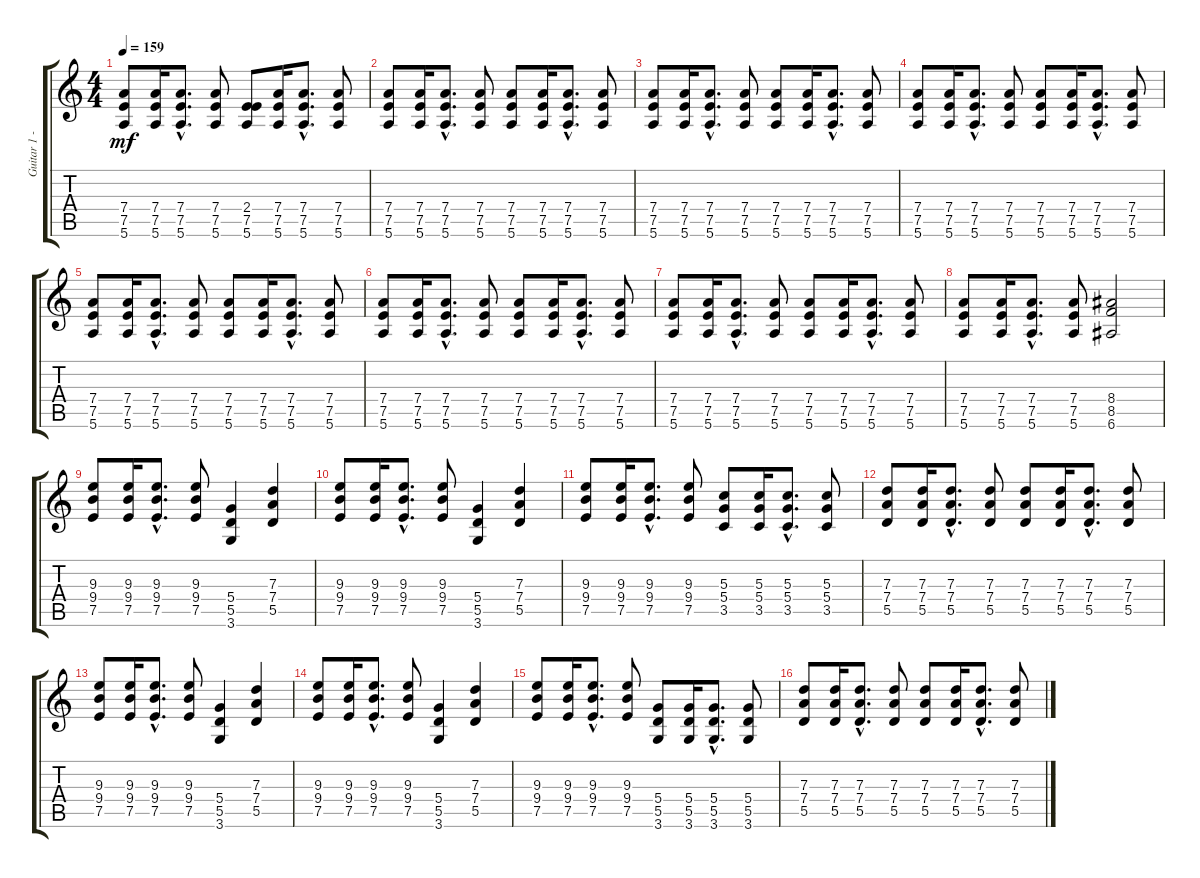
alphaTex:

\track ("Guitar 1 - Brett Gurewitz" "Guitar 1 -") {instrument distortionguitar}
\staff {score tabs}
\tuning (E4 B3 G3 D3 A2 E2) {hide}
\ts (4 4)
\tempo 159
\clef g2
\ks c
(7.4 7.5 5.6).8{dy mf instrument distortionguitar} (7.4 7.5 5.6).16 (7.4{hac} 7.5{hac} 5.6{hac}).8{d} (7.4 7.5 5.6).8 (2.4 7.5 5.6).8 (7.4 7.5 5.6).16 (7.4{hac} 7.5{hac} 5.6{hac}).8{d} (7.4 7.5 5.6).8 |
(7.4 7.5 5.6).8 (7.4 7.5 5.6).16 (7.4{hac} 7.5{hac} 5.6{hac}).8{d} (7.4 7.5 5.6).8 (7.4 7.5 5.6).8 (7.4 7.5 5.6).16 (7.4{hac} 7.5{hac} 5.6{hac}).8{d} (7.4 7.5 5.6).8 |
(7.4 7.5 5.6).8 (7.4 7.5 5.6).16 (7.4{hac} 7.5{hac} 5.6{hac}).8{d} (7.4 7.5 5.6).8 (7.4 7.5 5.6).8 (7.4 7.5 5.6).16 (7.4{hac} 7.5{hac} 5.6{hac}).8{d} (7.4 7.5 5.6).8 |
(7.4 7.5 5.6).8 (7.4 7.5 5.6).16 (7.4{hac} 7.5{hac} 5.6{hac}).8{d} (7.4 7.5 5.6).8 (7.4 7.5 5.6).8 (7.4 7.5 5.6).16 (7.4{hac} 7.5{hac} 5.6{hac}).8{d} (7.4 7.5 5.6).8 |
(7.4 7.5 5.6).8 (7.4 7.5 5.6).16 (7.4{hac} 7.5{hac} 5.6{hac}).8{d} (7.4 7.5 5.6).8 (7.4 7.5 5.6).8 (7.4 7.5 5.6).16 (7.4{hac} 7.5{hac} 5.6{hac}).8{d} (7.4 7.5 5.6).8 |
(7.4 7.5 5.6).8 (7.4 7.5 5.6).16 (7.4{hac} 7.5{hac} 5.6{hac}).8{d} (7.4 7.5 5.6).8 (7.4 7.5 5.6).8 (7.4 7.5 5.6).16 (7.4{hac} 7.5{hac} 5.6{hac}).8{d} (7.4 7.5 5.6).8 |
(7.4 7.5 5.6).8 (7.4 7.5 5.6).16 (7.4{hac} 7.5{hac} 5.6{hac}).8{d} (7.4 7.5 5.6).8 (7.4 7.5 5.6).8 (7.4 7.5 5.6).16 (7.4{hac} 7.5{hac} 5.6{hac}).8{d} (7.4 7.5 5.6).8 |
(7.4 7.5 5.6).8 (7.4 7.5 5.6).16 (7.4{hac} 7.5{hac} 5.6{hac}).8{d} (7.4 7.5 5.6).8 (8.4 8.5 6.6).2 |
(9.3 9.4 7.5).8 (9.3 9.4 7.5).16 (9.3{hac} 9.4{hac} 7.5{hac}).8{d} (9.3 9.4 7.5).8 (5.4 5.5 3.6).4 (7.3 7.4 5.5).4 |
(9.3 9.4 7.5).8 (9.3 9.4 7.5).16 (9.3{hac} 9.4{hac} 7.5{hac}).8{d} (9.3 9.4 7.5).8 (5.4 5.5 3.6).4 (7.3 7.4 5.5).4 |
(9.3 9.4 7.5).8 (9.3 9.4 7.5).16 (9.3{hac} 9.4{hac} 7.5{hac}).8{d} (9.3 9.4 7.5).8 (5.3 5.4 3.5).8 (5.3 5.4 3.5).16 (5.3{hac} 5.4{hac} 3.5{hac}).8{d} (5.3 5.4 3.5).8 |
(7.3 7.4 5.5).8 (7.3 7.4 5.5).16 (7.3{hac} 7.4{hac} 5.5{hac}).8{d} (7.3 7.4 5.5).8 (7.3 7.4 5.5).8 (7.3 7.4 5.5).16 (7.3{hac} 7.4{hac} 5.5{hac}).8{d} (7.3 7.4 5.5).8 |
(9.3 9.4 7.5).8 (9.3 9.4 7.5).16 (9.3{hac} 9.4{hac} 7.5{hac}).8{d} (9.3 9.4 7.5).8 (5.4 5.5 3.6).4 (7.3 7.4 5.5).4 |
(9.3 9.4 7.5).8 (9.3 9.4 7.5).16 (9.3{hac} 9.4{hac} 7.5{hac}).8{d} (9.3 9.4 7.5).8 (5.4 5.5 3.6).4 (7.3 7.4 5.5).4 |
(9.3 9.4 7.5).8 (9.3 9.4 7.5).16 (9.3{hac} 9.4{hac} 7.5{hac}).8{d} (9.3 9.4 7.5).8 (5.4 5.5 3.6).8 (5.4 5.5 3.6).16 (5.4{hac} 5.5{hac} 3.6{hac}).8{d} (5.4 5.5 3.6).8 |
(7.3 7.4 5.5).8 (7.3 7.4 5.5).16 (7.3{hac} 7.4{hac} 5.5{hac}).8{d} (7.3 7.4 5.5).8 (7.3 7.4 5.5).8 (7.3 7.4 5.5).16 (7.3{hac} 7.4{hac} 5.5{hac}).8{d} (7.3 7.4 5.5).8
